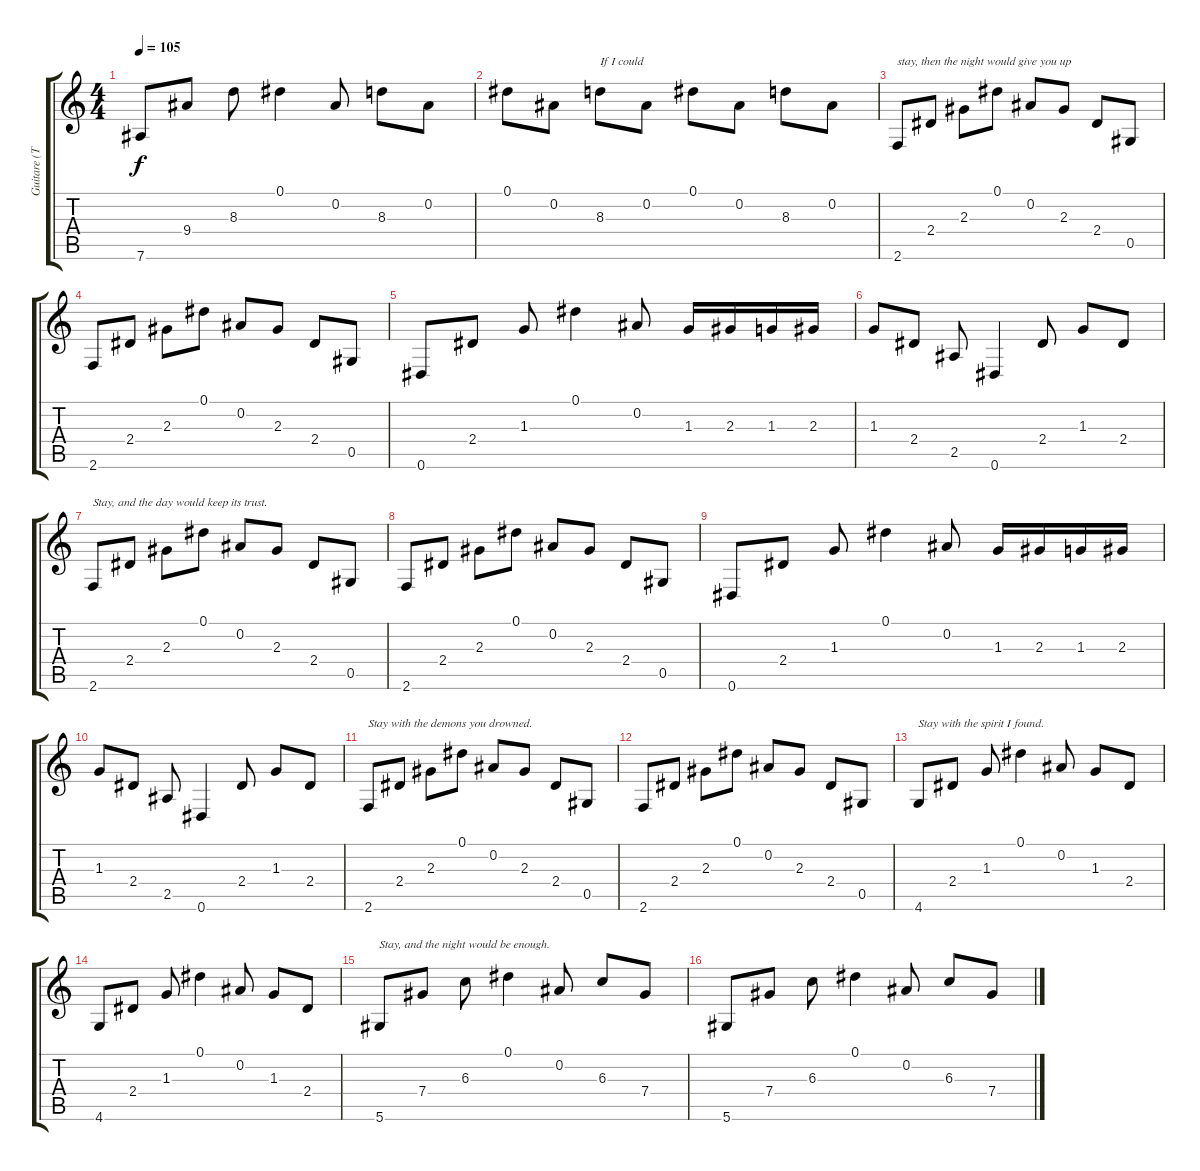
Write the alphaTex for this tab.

\track ("Guitare (The Edge)" "Guitare (T") {instrument electricguitarjazz}
\staff {score tabs}
\tuning (Eb4 Bb3 Gb3 Db3 Ab2 Eb2) {hide}
\ts (4 4)
\tempo 105
\clef g2
\ks c
7.6.8{dy f} 9.4.8 8.3.8 0.1.4 0.2.8 8.3.8 0.2.8 |
0.1.8 0.2.8 8.3.8{txt "If I could "} 0.2.8 0.1.8 0.2.8 8.3.8 0.2.8 |
2.6.8{txt "stay, then the night would give you up"} 2.4.8 2.3.8 0.1.8 0.2.8 2.3.8 2.4.8 0.5.8 |
2.6.8 2.4.8 2.3.8 0.1.8 0.2.8 2.3.8 2.4.8 0.5.8 |
0.6.8 2.4.8 1.3.8 0.1.4 0.2.8 1.3.16 2.3.16 1.3.16 2.3.16 |
1.3.8 2.4.8 2.5.8 0.6.4 2.4.8 1.3.8 2.4.8 |
2.6.8{txt "Stay, and the day would keep its trust. "} 2.4.8 2.3.8 0.1.8 0.2.8 2.3.8 2.4.8 0.5.8 |
2.6.8 2.4.8 2.3.8 0.1.8 0.2.8 2.3.8 2.4.8 0.5.8 |
0.6.8 2.4.8 1.3.8 0.1.4 0.2.8 1.3.16 2.3.16 1.3.16 2.3.16 |
1.3.8 2.4.8 2.5.8 0.6.4 2.4.8 1.3.8 2.4.8 |
2.6.8{txt "Stay with the demons you drowned. "} 2.4.8 2.3.8 0.1.8 0.2.8 2.3.8 2.4.8 0.5.8 |
2.6.8 2.4.8 2.3.8 0.1.8 0.2.8 2.3.8 2.4.8 0.5.8 |
4.6.8{txt "Stay with the spirit I found. "} 2.4.8 1.3.8 0.1.4 0.2.8 1.3.8 2.4.8 |
4.6.8 2.4.8 1.3.8 0.1.4 0.2.8 1.3.8 2.4.8 |
5.6.8{txt "Stay, and the night would be enough. "} 7.4.8 6.3.8 0.1.4 0.2.8 6.3.8 7.4.8 |
5.6.8 7.4.8 6.3.8 0.1.4 0.2.8 6.3.8 7.4.8
